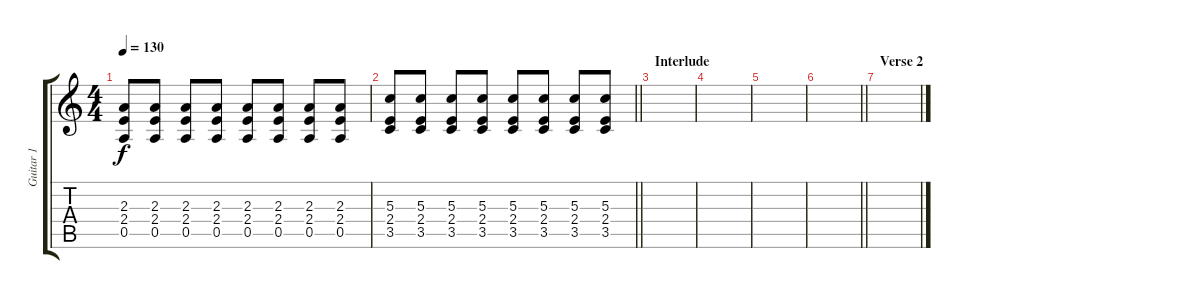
\track ("Guitar 1" "Guitar 1") {instrument distortionguitar}
\staff {score tabs}
\tuning (E4 B3 G3 D3 A2 D2) {hide}
\ts (4 4)
\tempo 130
\clef g2
\ks c
(2.3 2.4 0.5).8{dy f} (2.3 2.4 0.5).8 (2.3 2.4 0.5).8 (2.3 2.4 0.5).8 (2.3 2.4 0.5).8 (2.3 2.4 0.5).8 (2.3 2.4 0.5).8 (2.3 2.4 0.5).8 |
\barLineRight lightlight
(5.3 2.4 3.5).8 (5.3 2.4 3.5).8 (5.3 2.4 3.5).8 (5.3 2.4 3.5).8 (5.3 2.4 3.5).8 (5.3 2.4 3.5).8 (5.3 2.4 3.5).8 (5.3 2.4 3.5).8 |
\section ("" "Interlude")
|
|
|
\barLineRight lightlight
|
\section ("" "Verse 2")
